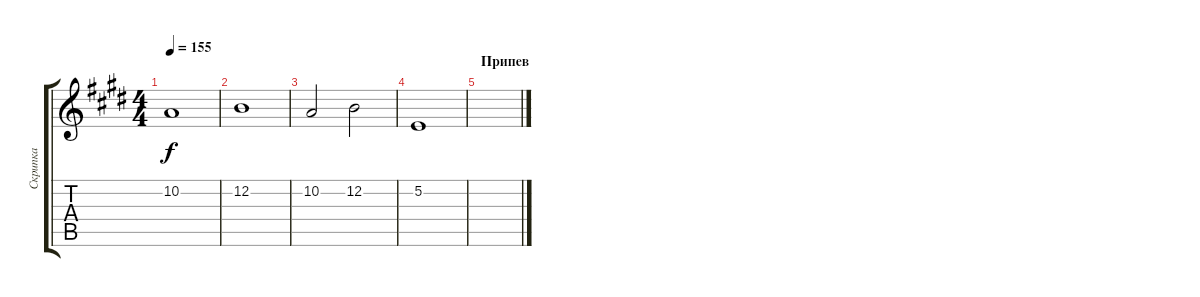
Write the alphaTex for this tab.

\track ("Скрипка" "Скрипка") {instrument violin}
\staff {score tabs}
\tuning (E4 B3 G3 D3 A2 E2) {hide}
\ts (4 4)
\tempo 155
\clef g2
\ks e
10.2.1{dy f} |
12.2.1 |
10.2.2 12.2.2 |
5.2.1 |
\section ("" "Припев")
